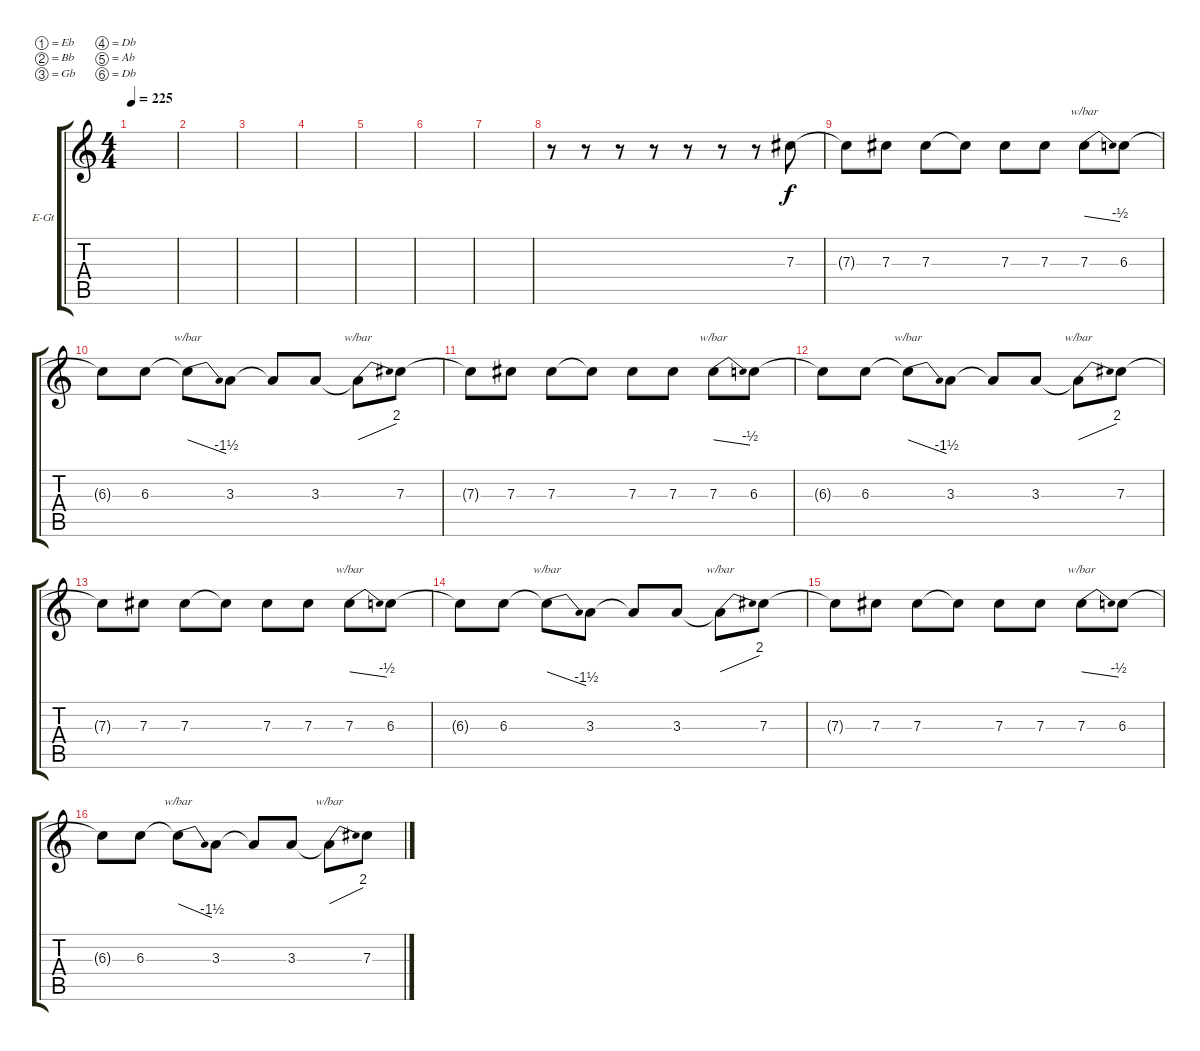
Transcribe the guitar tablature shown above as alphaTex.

\bracketExtendMode groupsimilarinstruments
\firstSystemTrackNameOrientation horizontal
\otherSystemsTrackNameOrientation horizontal
\track ("solo" "E-Gt") {instrument distortionguitar}
\staff {score tabs}
\tuning (Eb4 Bb3 Gb3 Db3 Ab2 Db2)
\ts (4 4)
\tempo 225
\clef g2
\ks c
|
|
|
|
|
|
|
r.8 r.8 r.8 r.8 r.8 r.8 r.8 7.3.8 |
7.3{t}.8 7.3.8 7.3.8 7.3{t}.8 7.3.8 7.3.8 7.3.8{tbe (dive default 0 0 60 -2)} 6.3.8 |
6.3{t}.8 6.3.8 6.3{t}.8{tbe (dive default 0 0 60 -6)} 3.3.8 3.3{t}.8 3.3.8 3.3{t}.8{tbe (dive default 0 0 60 8)} 7.3.8 |
7.3{t}.8 7.3.8 7.3.8 7.3{t}.8 7.3.8 7.3.8 7.3.8{tbe (dive default 0 0 60 -2)} 6.3.8 |
6.3{t}.8 6.3.8 6.3{t}.8{tbe (dive default 0 0 60 -6)} 3.3.8 3.3{t}.8 3.3.8 3.3{t}.8{tbe (dive default 0 0 60 8)} 7.3.8 |
7.3{t}.8 7.3.8 7.3.8 7.3{t}.8 7.3.8 7.3.8 7.3.8{tbe (dive default 0 0 60 -2)} 6.3.8 |
6.3{t}.8 6.3.8 6.3{t}.8{tbe (dive default 0 0 60 -6)} 3.3.8 3.3{t}.8 3.3.8 3.3{t}.8{tbe (dive default 0 0 60 8)} 7.3.8 |
7.3{t}.8 7.3.8 7.3.8 7.3{t}.8 7.3.8 7.3.8 7.3.8{tbe (dive default 0 0 60 -2)} 6.3.8 |
6.3{t}.8 6.3.8 6.3{t}.8{tbe (dive default 0 0 60 -6)} 3.3.8 3.3{t}.8 3.3.8 3.3{t}.8{tbe (dive default 0 0 60 8)} 7.3.8
